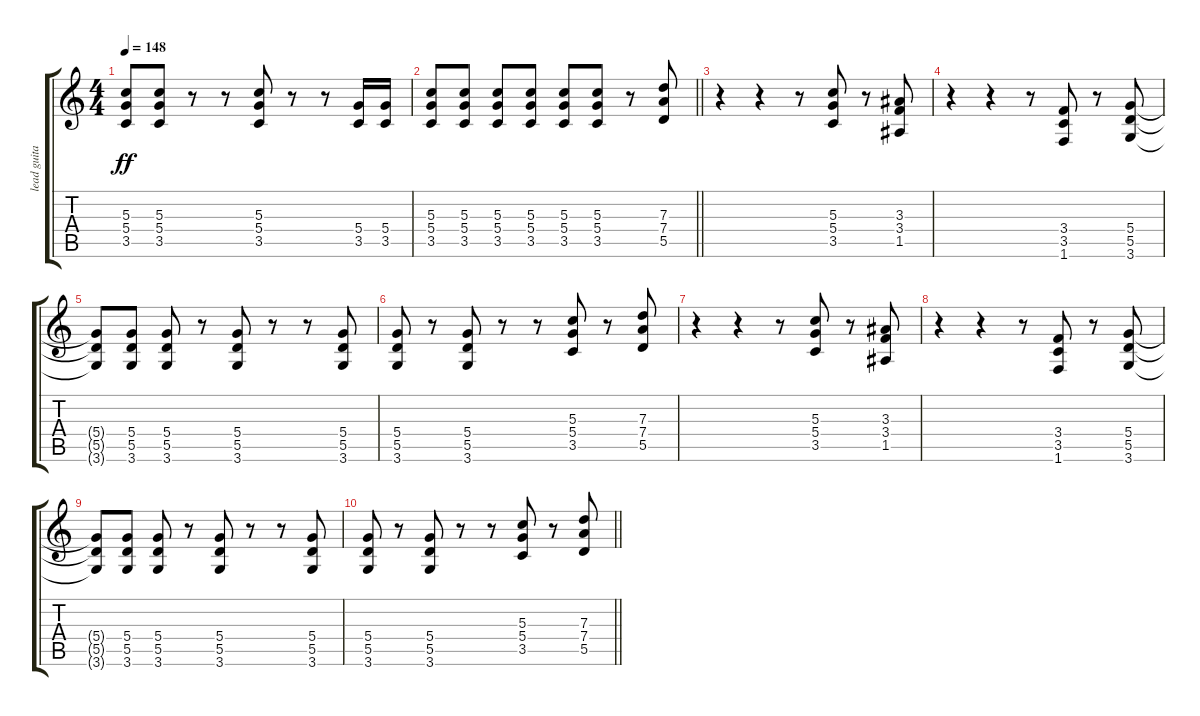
\track ("lead guitar" "lead guita") {instrument distortionguitar}
\staff {score tabs}
\tuning (E4 B3 G3 D3 A2 E2) {hide}
\ts (4 4)
\tempo 148
\clef g2
\ks c
(5.3 5.4 3.5).8{dy ff} (5.3 5.4 3.5).8 r.8 r.8 (5.3 5.4 3.5).8 r.8 r.8 (5.4 3.5).16 (5.4 3.5).16 |
\barLineRight lightlight
(5.3 5.4 3.5).8 (5.3 5.4 3.5).8 (5.3 5.4 3.5).8 (5.3 5.4 3.5).8 (5.3 5.4 3.5).8 (5.3 5.4 3.5).8 r.8 (7.3 7.4 5.5).8 |
\section ("" "")
r.4 r.4 r.8 (5.3 5.4 3.5).8 r.8 (3.3 3.4 1.5).8 |
r.4 r.4 r.8 (3.4 3.5 1.6).8 r.8 (5.4 5.5 3.6).8 |
(5.4{t} 5.5{t} 3.6{t}).8 (5.4 5.5 3.6).8 (5.4 5.5 3.6).8 r.8 (5.4 5.5 3.6).8 r.8 r.8 (5.4 5.5 3.6).8 |
(5.4 5.5 3.6).8 r.8 (5.4 5.5 3.6).8 r.8 r.8 (5.3 5.4 3.5).8 r.8 (7.3 7.4 5.5).8 |
r.4 r.4 r.8 (5.3 5.4 3.5).8 r.8 (3.3 3.4 1.5).8 |
r.4 r.4 r.8 (3.4 3.5 1.6).8 r.8 (5.4 5.5 3.6).8 |
(5.4{t} 5.5{t} 3.6{t}).8 (5.4 5.5 3.6).8 (5.4 5.5 3.6).8 r.8 (5.4 5.5 3.6).8 r.8 r.8 (5.4 5.5 3.6).8 |
\barLineRight lightlight
(5.4 5.5 3.6).8 r.8 (5.4 5.5 3.6).8 r.8 r.8 (5.3 5.4 3.5).8 r.8 (7.3 7.4 5.5).8
